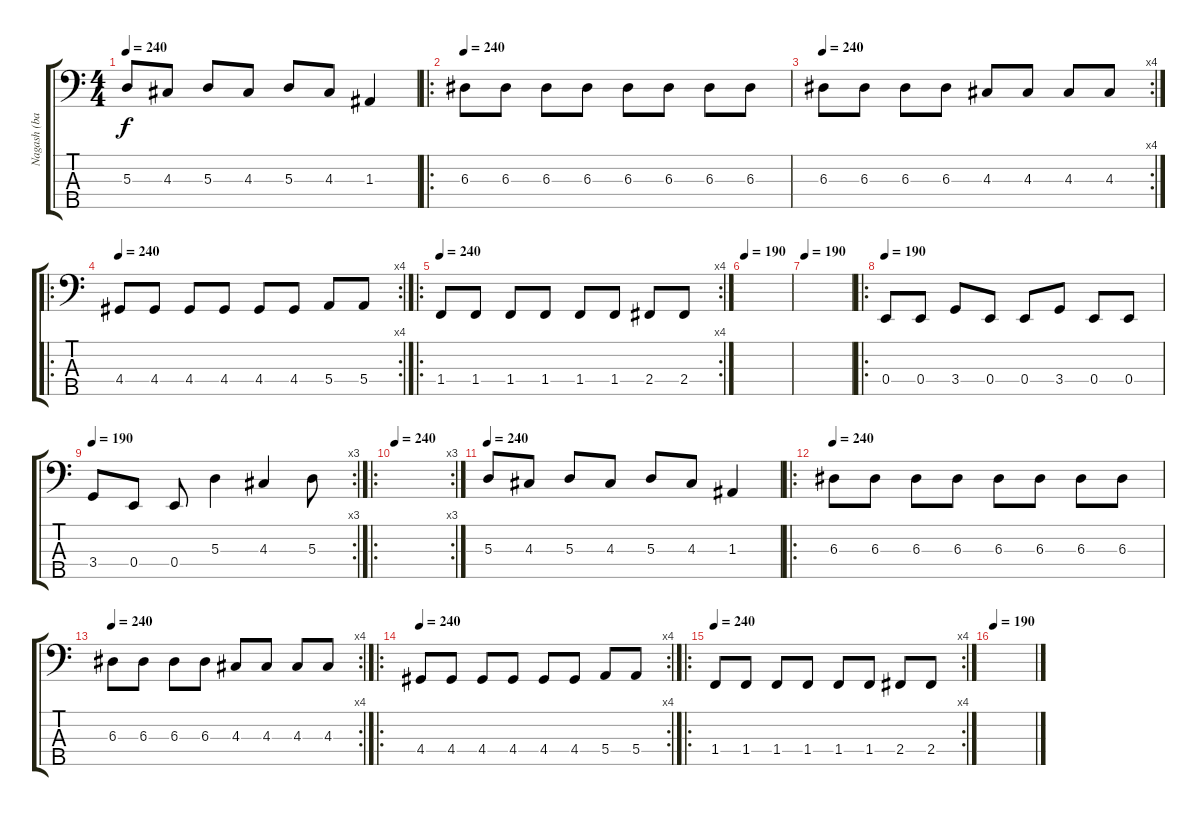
\track ("Nagash (bass guitar)" "Nagash (ba") {instrument electricbasspick}
\staff {score tabs}
\tuning (G2 D2 A1 E1 B0) {hide}
\ts (4 4)
\tempo 240
\clef f4
\ks c
5.3.8{dy f} 4.3.8 5.3.8 4.3.8 5.3.8 4.3.8 1.3.4 |
\ro
\tempo 240
6.3.8 6.3.8 6.3.8 6.3.8 6.3.8 6.3.8 6.3.8 6.3.8 |
\rc 4
\tempo 240
6.3.8 6.3.8 6.3.8 6.3.8 4.3.8 4.3.8 4.3.8 4.3.8 |
\ro
\rc 4
\tempo 240
4.4.8 4.4.8 4.4.8 4.4.8 4.4.8 4.4.8 5.4.8 5.4.8 |
\ro
\rc 4
\tempo 240
1.4.8 1.4.8 1.4.8 1.4.8 1.4.8 1.4.8 2.4.8 2.4.8 |
\tempo 190
|
\tempo 190
|
\ro
\tempo 190
0.4.8 0.4.8 3.4.8 0.4.8 0.4.8 3.4.8 0.4.8 0.4.8 |
\rc 3
\tempo 190
3.4.8 0.4.8 0.4.8 5.3.4 4.3.4 5.3.8 |
\ro
\rc 3
\tempo 240
|
\tempo 240
5.3.8 4.3.8 5.3.8 4.3.8 5.3.8 4.3.8 1.3.4 |
\ro
\tempo 240
6.3.8 6.3.8 6.3.8 6.3.8 6.3.8 6.3.8 6.3.8 6.3.8 |
\rc 4
\tempo 240
6.3.8 6.3.8 6.3.8 6.3.8 4.3.8 4.3.8 4.3.8 4.3.8 |
\ro
\rc 4
\tempo 240
4.4.8 4.4.8 4.4.8 4.4.8 4.4.8 4.4.8 5.4.8 5.4.8 |
\ro
\rc 4
\tempo 240
1.4.8 1.4.8 1.4.8 1.4.8 1.4.8 1.4.8 2.4.8 2.4.8 |
\tempo 190
